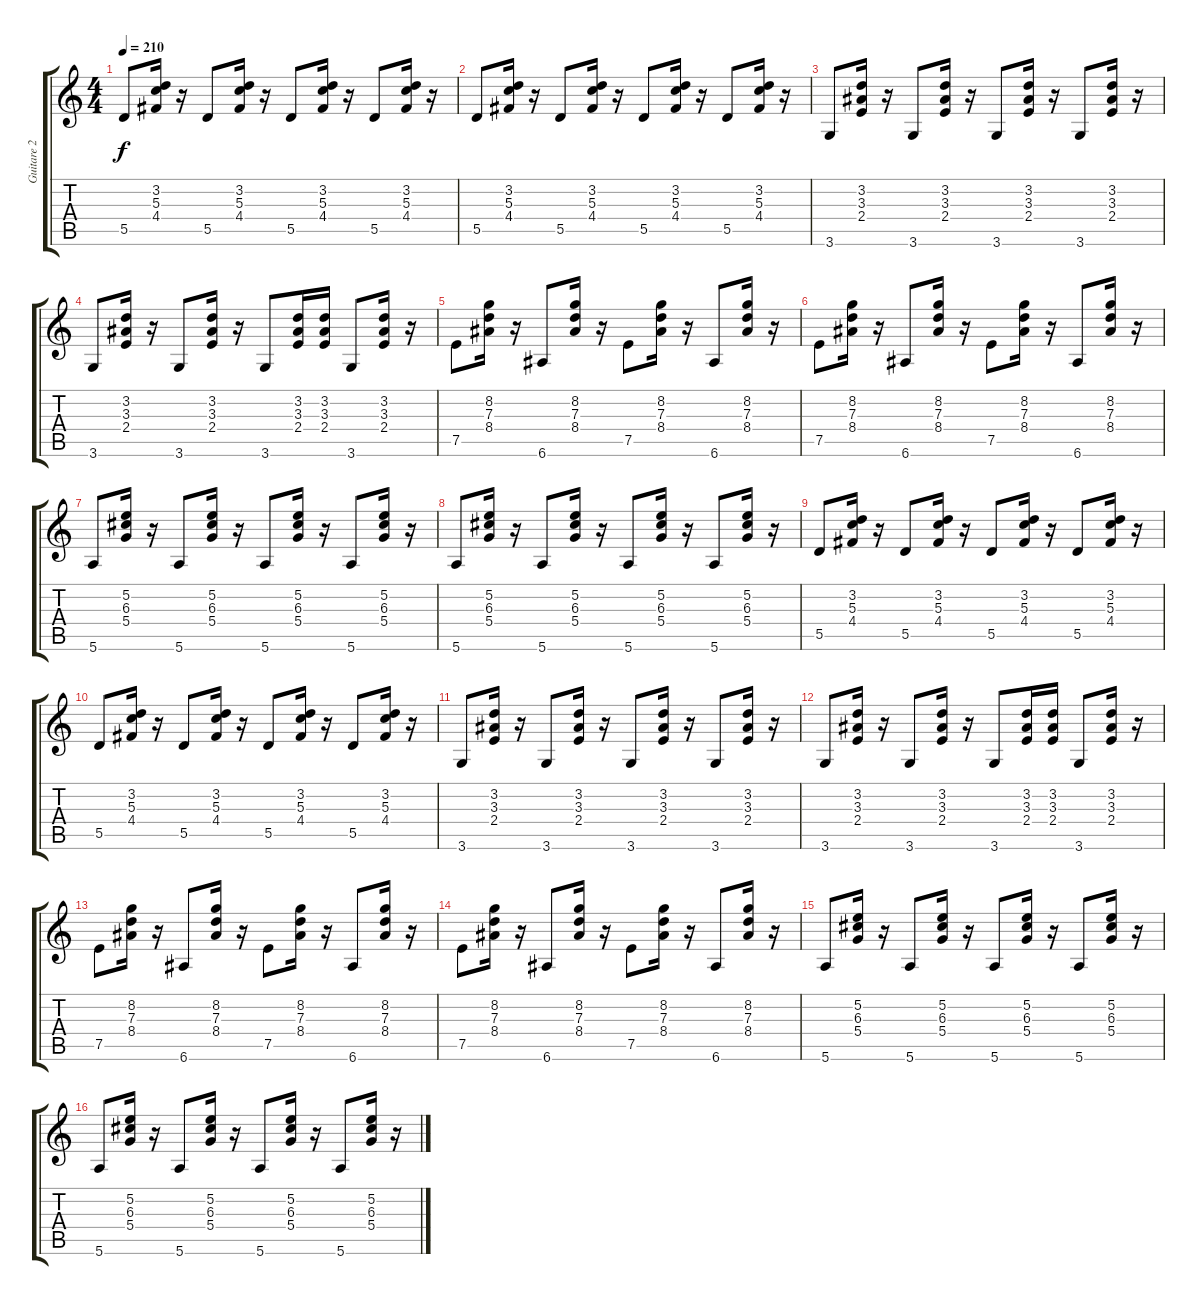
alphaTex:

\track ("Guitare 2" "Guitare 2") {instrument acousticguitarsteel}
\staff {score tabs}
\tuning (E4 B3 G3 D3 A2 E2) {hide}
\ts (4 4)
\tempo 210
\clef g2
\ks c
5.5.8{dy f} (3.2 5.3 4.4).16 r.16 5.5.8 (3.2 5.3 4.4).16 r.16 5.5.8 (3.2 5.3 4.4).16 r.16 5.5.8 (3.2 5.3 4.4).16 r.16 |
5.5.8 (3.2 5.3 4.4).16 r.16 5.5.8 (3.2 5.3 4.4).16 r.16 5.5.8 (3.2 5.3 4.4).16 r.16 5.5.8 (3.2 5.3 4.4).16 r.16 |
3.6.8 (3.2 3.3 2.4).16 r.16 3.6.8 (3.2 3.3 2.4).16 r.16 3.6.8 (3.2 3.3 2.4).16 r.16 3.6.8 (3.2 3.3 2.4).16 r.16 |
3.6.8 (3.2 3.3 2.4).16 r.16 3.6.8 (3.2 3.3 2.4).16 r.16 3.6.8 (3.2 3.3 2.4).16 (3.2 3.3 2.4).16 3.6.8 (3.2 3.3 2.4).16 r.16 |
7.5.8 (8.2 7.3 8.4).16 r.16 6.6.8 (8.2 7.3 8.4).16 r.16 7.5.8 (8.2 7.3 8.4).16 r.16 6.6.8 (8.2 7.3 8.4).16 r.16 |
7.5.8 (8.2 7.3 8.4).16 r.16 6.6.8 (8.2 7.3 8.4).16 r.16 7.5.8 (8.2 7.3 8.4).16 r.16 6.6.8 (8.2 7.3 8.4).16 r.16 |
5.6.8 (5.2 6.3 5.4).16 r.16 5.6.8 (5.2 6.3 5.4).16 r.16 5.6.8 (5.2 6.3 5.4).16 r.16 5.6.8 (5.2 6.3 5.4).16 r.16 |
5.6.8 (5.2 6.3 5.4).16 r.16 5.6.8 (5.2 6.3 5.4).16 r.16 5.6.8 (5.2 6.3 5.4).16 r.16 5.6.8 (5.2 6.3 5.4).16 r.16 |
5.5.8 (3.2 5.3 4.4).16 r.16 5.5.8 (3.2 5.3 4.4).16 r.16 5.5.8 (3.2 5.3 4.4).16 r.16 5.5.8 (3.2 5.3 4.4).16 r.16 |
5.5.8 (3.2 5.3 4.4).16 r.16 5.5.8 (3.2 5.3 4.4).16 r.16 5.5.8 (3.2 5.3 4.4).16 r.16 5.5.8 (3.2 5.3 4.4).16 r.16 |
3.6.8 (3.2 3.3 2.4).16 r.16 3.6.8 (3.2 3.3 2.4).16 r.16 3.6.8 (3.2 3.3 2.4).16 r.16 3.6.8 (3.2 3.3 2.4).16 r.16 |
3.6.8 (3.2 3.3 2.4).16 r.16 3.6.8 (3.2 3.3 2.4).16 r.16 3.6.8 (3.2 3.3 2.4).16 (3.2 3.3 2.4).16 3.6.8 (3.2 3.3 2.4).16 r.16 |
7.5.8 (8.2 7.3 8.4).16 r.16 6.6.8 (8.2 7.3 8.4).16 r.16 7.5.8 (8.2 7.3 8.4).16 r.16 6.6.8 (8.2 7.3 8.4).16 r.16 |
7.5.8 (8.2 7.3 8.4).16 r.16 6.6.8 (8.2 7.3 8.4).16 r.16 7.5.8 (8.2 7.3 8.4).16 r.16 6.6.8 (8.2 7.3 8.4).16 r.16 |
5.6.8 (5.2 6.3 5.4).16 r.16 5.6.8 (5.2 6.3 5.4).16 r.16 5.6.8 (5.2 6.3 5.4).16 r.16 5.6.8 (5.2 6.3 5.4).16 r.16 |
5.6.8 (5.2 6.3 5.4).16 r.16 5.6.8 (5.2 6.3 5.4).16 r.16 5.6.8 (5.2 6.3 5.4).16 r.16 5.6.8 (5.2 6.3 5.4).16 r.16
